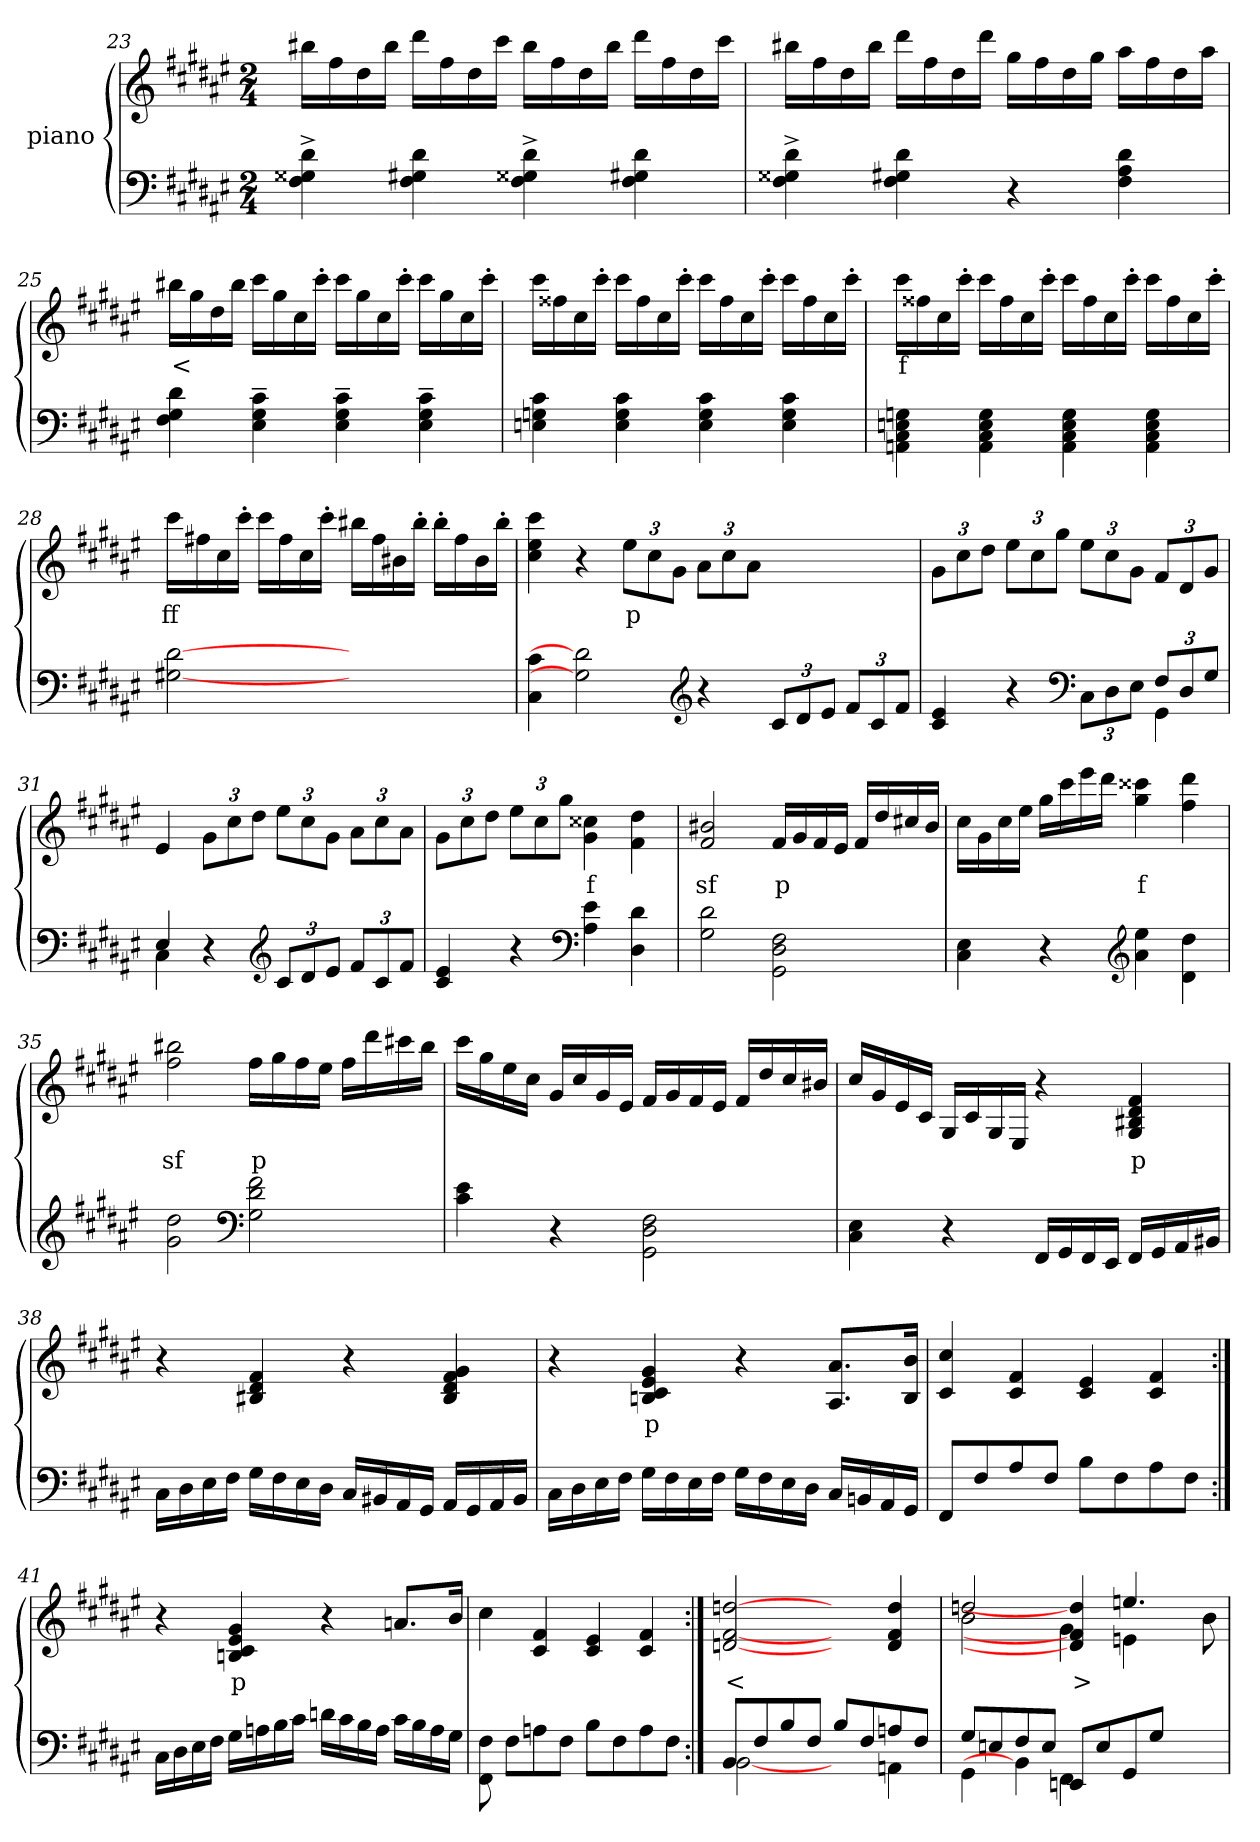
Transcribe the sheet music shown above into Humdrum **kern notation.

**kern	**kern	**text
*part2	*part1	*part1
*staff2	*staff1	*staff1
*	*I"piano	*
*clefF4	*clefG2	*
*k[f#c#g#d#a#e#]	*k[f#c#g#d#a#e#]	*
*F#:	*F#:	*
*M2/4	*M2/4	*
=23	=23	=23
4F#^> 4G##X^> 4d#^>	16bb#XLL	.
.	16ff#	.
.	16dd#	.
.	16bb#JJ	.
4F# 4G#X 4d#	16ddd#LL	.
.	16ff#	.
.	16dd#	.
.	16ccc#JJ	.
4F#^> 4G##X^> 4d#^>	16bb#LL	.
.	16ff#	.
.	16dd#	.
.	16bb#JJ	.
4F# 4G#X 4d#	16ddd#LL	.
.	16ff#	.
.	16dd#	.
.	16ccc#JJ	.
=24	=24	=24
4F#^> 4G##X^> 4d#^>	16bb#XLL	.
.	16ff#	.
.	16dd#	.
.	16bb#JJ	.
4F# 4G#X 4d#	16ddd#LL	.
.	16ff#	.
.	16dd#	.
.	16ddd#JJ	.
4r	16gg#LL	.
.	16ff#	.
.	16dd#	.
.	16gg#JJ	.
4F# 4A# 4d#	16aa#LL	.
.	16ff#	.
.	16dd#	.
.	16aa#JJ	.
=25	=25	=25
4F# 4G# 4d#	16bb#XLL	<
.	16gg#	.
.	16dd#	.
.	16bb#JJ	.
4E#~> 4G#~> 4c#~>	16ccc#LL	.
.	16gg#	.
.	16cc#	.
.	16ccc#'>JJ	.
4E#~> 4G#~> 4c#~>	16ccc#LL	.
.	16gg#	.
.	16cc#	.
.	16ccc#'>JJ	.
4E#~> 4G#~> 4c#~>	16ccc#LL	.
.	16gg#	.
.	16cc#	.
.	16ccc#'>JJ	.
=26	=26	=26
4En 4Gn 4c#	16ccc#LL	.
.	16ff##X	.
.	16cc#	.
.	16ccc#'>JJ	.
4E 4G 4c#	16ccc#LL	.
.	16ff##	.
.	16cc#	.
.	16ccc#'>JJ	.
4E 4G 4c#	16ccc#LL	.
.	16ff##	.
.	16cc#	.
.	16ccc#'>JJ	.
4E 4G 4c#	16ccc#LL	.
.	16ff##	.
.	16cc#	.
.	16ccc#'>JJ	.
=27	=27	=27
4AAn 4C# 4En 4Gn	16ccc#LL	f
.	16ff##X	.
.	16cc#	.
.	16ccc#'>JJ	.
4AA 4C# 4E 4G	16ccc#LL	.
.	16ff##	.
.	16cc#	.
.	16ccc#'>JJ	.
4AA 4C# 4E 4G	16ccc#LL	.
.	16ff##	.
.	16cc#	.
.	16ccc#'>JJ	.
4AA 4C# 4E 4G	16ccc#LL	.
.	16ff##	.
.	16cc#	.
.	16ccc#'>JJ	.
=28	=28	=28
[2G#X [2d#	16ccc#LL	ff
.	16ff#X	.
.	16cc#	.
.	16ccc#'>JJ	.
.	16ccc#LL	.
.	16ff#	.
.	16cc#	.
.	16ccc#'>JJ	.
2ryy	16bb#XLL	.
.	16ff#	.
.	16b#	.
.	16bb#'>JJ	.
.	16bb#'>LL	.
.	16ff#	.
.	16b#	.
.	16bb#'>JJ	.
=29	=29	=29
4C# 4c#	4cc# 4ee# 4ccc#	.
2G#] 2d#]	4r	.
*clefG2	*	*
.	12ee#L	p
.	12cc#	.
.	12g#J	.
4r	12a#L	.
.	12cc#	.
.	12a#J	.
12c#L	2ryy	.
12d#	.	.
12e#J	.	.
12f#L	.	.
12c#	.	.
12f#J	.	.
=30	=30	=30
*^	*	*
4c# 4e#	2.ryy	12g#L	.
.	.	12cc#	.
.	.	12dd#J	.
4r	.	12ee#L	.
.	.	12cc#	.
.	.	12gg#J	.
*clefF4	*	*	*
12C#L	.	12ee#L	.
12D#	.	12cc#	.
12E#J	.	12g#J	.
12F#L	4GG#	12f#L	.
12D#	.	12d#	.
12G#J	.	12g#J	.
=31	=31	=31	=31
4E#	4C#	4e#	.
4r	2.ryy	12g#L	.
.	.	12cc#	.
.	.	12dd#J	.
*clefG2	*	*	*
12c#L	.	12ee#L	.
12d#	.	12cc#	.
12e#J	.	12g#J	.
12f#L	.	12a#L	.
12c#	.	12cc#	.
12f#J	.	12a#J	.
*v	*v	*	*
=32	=32	=32
4c# 4e#	12g#L	.
.	12cc#	.
.	12dd#J	.
4r	12ee#L	.
.	12cc#	.
.	12gg#J	.
*clefF4	*	*
4A# 4e#	4g#\ 4cc##X\	f
4D# 4d#	4f#\ 4dd#\	.
=33	=33	=33
2G# 2d#	2f# 2b#X	sf
2GG#\ 2D#\ 2F#\	16f#LL	p
.	16g#	.
.	16f#	.
.	16e#JJ	.
.	16f#LL	.
.	16dd#	.
.	16cc#X	.
.	16b#JJ	.
=34	=34	=34
4C# 4E#	16cc#LL	.
.	16g#	.
.	16cc#	.
.	16ee#JJ	.
4r	16gg#LL	.
.	16ccc#	.
.	16eee#	.
.	16ddd#JJ	.
*clefG2	*	*
4a# 4ee#	4gg# 4ccc##X	f
4d#\ 4dd#\	4ff# 4ddd#	.
=35	=35	=35
2g# 2dd#	2ff# 2bb#X	sf
*clefF4	*	*
2G# 2d# 2f#	16ff#LL	p
.	16gg#	.
.	16ff#	.
.	16ee#JJ	.
.	16ff#LL	.
.	16ddd#	.
.	16ccc#X	.
.	16bb#JJ	.
=36	=36	=36
4c# 4e#	16ccc#LL	.
.	16gg#	.
.	16ee#	.
.	16cc#JJ	.
4r	16g#LL	.
.	16cc#	.
.	16g#	.
.	16e#JJ	.
2GG#\ 2D#\ 2F#\	16f#LL	.
.	16g#	.
.	16f#	.
.	16e#JJ	.
.	16f#LL	.
.	16dd#	.
.	16cc#	.
.	16b#XJJ	.
=37	=37	=37
4C# 4E#	16cc#LL	.
.	16g#	.
.	16e#	.
.	16c#JJ	.
4r	16G#LL	.
.	16c#	.
.	16G#	.
.	16E#JJ	.
16FF#LL	4r	p
16GG#	.	.
16FF#	.	.
16EE#JJ	.	.
16FF#LL	4G# 4B#X 4d# 4f#	p
16GG#	.	.
16AA#	.	.
16BB#XJJ	.	.
=38	=38	=38
16C#LL	4r	.
16D#	.	.
16E#	.	.
16F#JJ	.	.
16G#LL	4B#X 4d# 4f#	.
16F#	.	.
16E#	.	.
16D#JJ	.	.
16C#LL	4r	.
16BB#X	.	.
16AA#	.	.
16GG#JJ	.	.
16AA#LL	4B# 4d# 4f# 4g#	.
16GG#	.	.
16AA#	.	.
16BB#JJ	.	.
=39	=39	=39
16C#LL	4r	.
16D#	.	.
16E#	.	.
16F#JJ	.	.
16G#LL	4Bn 4c# 4e# 4g#	p
16F#	.	.
16E#	.	.
16F#JJ	.	.
16G#LL	4r	.
16F#	.	.
16E#	.	.
16D#JJ	.	.
16C#LL	8.A# 8.a#L	.
16BBn	.	.
16AA#	.	.
16GG#JJ	16B 16bJk	.
=40	=40	=40
8FF#L	4c# 4cc#	.
8F#	.	.
8A#	4c# 4f#	.
8F#J	.	.
8BL	4c# 4e#	.
8F#	.	.
8A#	4c# 4f#	.
8F#J	.	.
=41:|!	=41:|!	=41:|!
16C#LL	4r	.
16D#	.	.
16E#	.	.
16F#JJ	.	.
16G#LL	4Bn 4c# 4e# 4g#	p
16An	.	.
16B	.	.
16c#JJ	.	.
16dnLL	4r	.
16c#	.	.
16B	.	.
16AJJ	.	.
16c#LL	8.anL	.
16B	.	.
16A	.	.
16G#JJ	16bJk	.
=42	=42	=42
8FF#\ 8F#\	4cc#	.
8F#L	.	.
8An	4c# 4f#	.
8F#J	.	.
8BL	4c# 4e#	.
8F#	.	.
8A	4c# 4f#	.
8F#J	.	.
=43:|!	=43:|!	=43:|!
*^	*	*
8BBL	[2BB	[2dn [2f# [2ddn	<
8F#	.	.	.
8B	.	.	.
8F#J	.	.	.
8BL	4ryy	4ryy	.
8F#	.	.	.
8An	4AAn	4d 4f# 4dd	.
8F#J	.	.	.
=44	=44	=44	=44
*	*	*^	*
8G#L	4GG#	2ddn	2b	.
8En	.	.	.	.
8F#	4BB]	.	.	.
8EJ	.	.	.	.
8EEnL	4FF#	4d] 4f#] 4dd]	4g#	>
8E	.	.	.	.
8GG#	4ryy	4.een	4en	.
8G#J	.	.	.	.
4ryy	4ryy	.	4ryy	.
.	.	8b	.	.
*v	*v	*	*	*
*	*v	*v	*
=	=	=
*-	*-	*-
